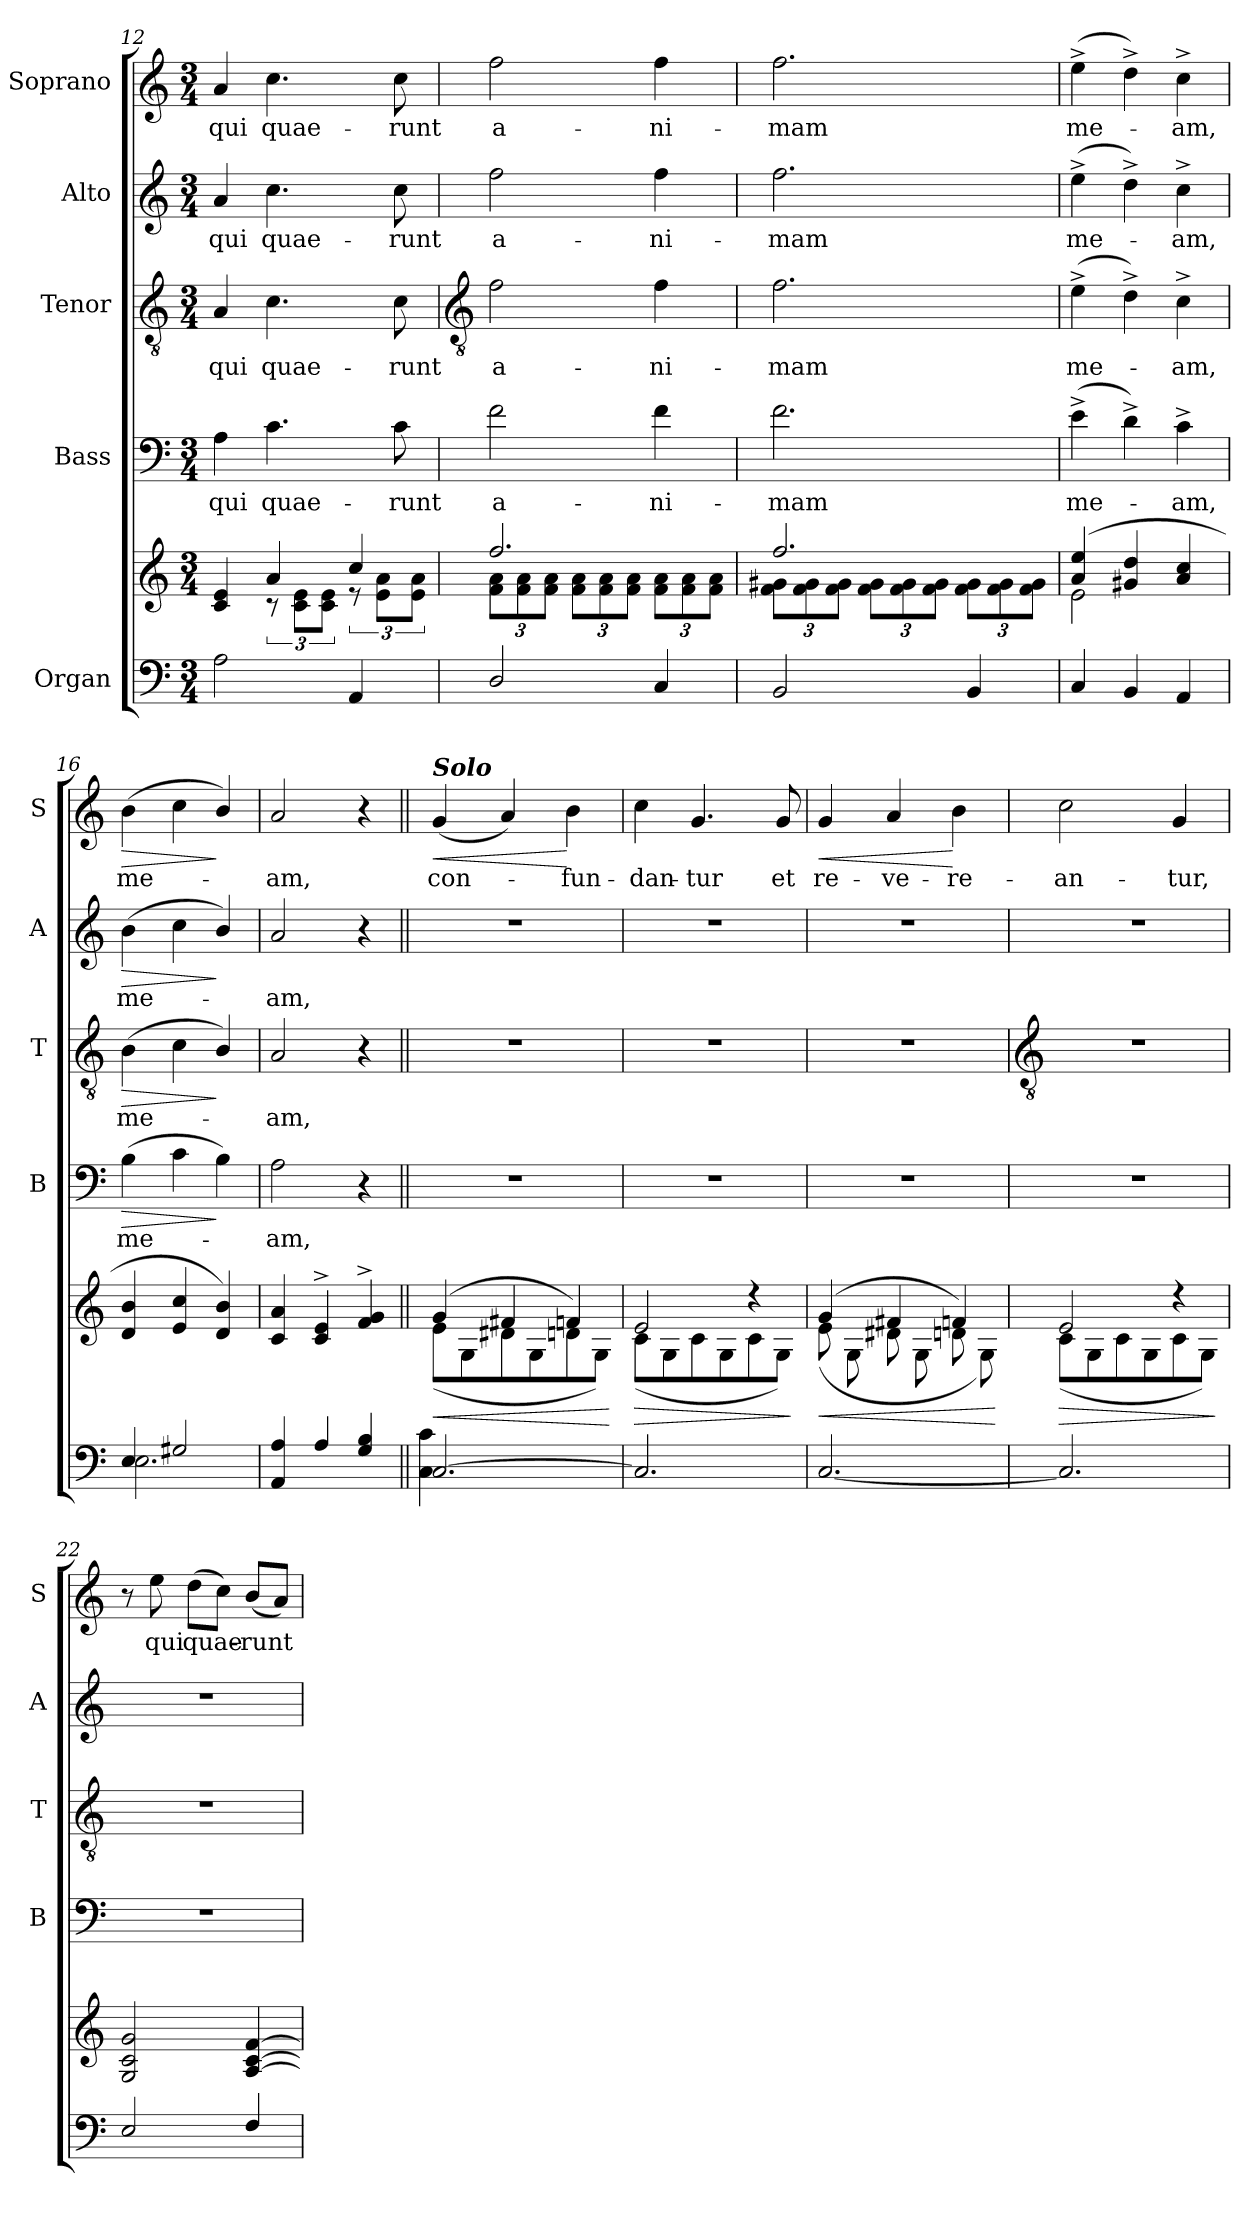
**kern	**kern	**dynam	**kern	**text	**dynam	**kern	**text	**dynam	**kern	**text	**dynam	**kern	**text	**dynam
*part5	*part5	*part5	*part4	*part4	*part4	*part3	*part3	*part3	*part2	*part2	*part2	*part1	*part1	*part1
*staff6	*staff5	*staff5/6	*staff4	*staff4	*staff4	*staff3	*staff3	*staff3	*staff2	*staff2	*staff2	*staff1	*staff1	*staff1
*I"Organ	*	*	*I"Bass	*	*	*I"Tenor	*	*	*I"Alto	*	*	*I"Soprano	*	*
*	*	*	*I'B	*	*	*I'T	*	*	*I'A	*	*	*I'S	*	*
*clefF4	*clefG2	*	*clefF4	*	*	*clefGv2	*	*	*clefG2	*	*	*clefG2	*	*
*k[]	*k[]	*	*k[]	*	*	*k[]	*	*	*k[]	*	*	*k[]	*	*
*C:	*C:	*	*C:	*	*	*C:	*	*	*C:	*	*	*C:	*	*
*M3/4	*M3/4	*	*M3/4	*	*	*M3/4	*	*	*M3/4	*	*	*M3/4	*	*
=12	=12	=12	=12	=12	=12	=12	=12	=12	=12	=12	=12	=12	=12	=12
*	*^	*	*	*	*	*	*	*	*	*	*	*	*	*
!	!	!	!	!	!LO:LY:b	!	!	!LO:LY:b	!	!	!LO:LY:b	!	!	!LO:LY:b	!
2A	4c/ 4e/	4ryy	.	4A	qui	.	4A	qui	.	4a	qui	.	4a	qui	.
!	!	!	!	!	!LO:LY:b	!	!	!LO:LY:b	!	!	!LO:LY:b	!	!	!LO:LY:b	!
.	4a/	12r	.	4.c	quae-	.	4.c	quae-	.	4.cc	quae-	.	4.cc	quae-	.
.	.	12c\ 12e\L	.	.	.	.	.	.	.	.	.	.	.	.	.
.	.	12c\ 12e\J	.	.	.	.	.	.	.	.	.	.	.	.	.
4AA	4cc/	12r	.	.	.	.	.	.	.	.	.	.	.	.	.
.	.	12e\ 12a\L	.	.	.	.	.	.	.	.	.	.	.	.	.
!	!	!	!	!	!LO:LY:b	!	!	!LO:LY:b	!	!	!LO:LY:b	!	!	!LO:LY:b	!
.	.	.	.	8c	-runt	.	8c	-runt	.	8cc	-runt	.	8cc	-runt	.
.	.	12e\ 12a\J	.	.	.	.	.	.	.	.	.	.	.	.	.
!!LO:LB:g=z
=13	=13	=13	=13	=13	=13	=13	=13	=13	=13	=13	=13	=13	=13	=13	=13
*	*	*	*	*	*	*	*clefGv2	*	*	*	*	*	*	*	*
*^	*	*	*	*	*	*	*	*	*	*	*	*	*	*	*
!	!LO:N:vis=1	!	!	!	!	!LO:LY:b	!	!	!LO:LY:b	!	!	!LO:LY:b	!	!	!LO:LY:b	!
2D/	2.ryy	2.ff/	12f\ 12a\L	.	2f	a-	.	2f	a-	.	2ff	a-	.	2ff	a-	.
.	.	.	12f\ 12a\	.	.	.	.	.	.	.	.	.	.	.	.	.
.	.	.	12f\ 12a\J	.	.	.	.	.	.	.	.	.	.	.	.	.
.	.	.	12f\ 12a\L	.	.	.	.	.	.	.	.	.	.	.	.	.
.	.	.	12f\ 12a\	.	.	.	.	.	.	.	.	.	.	.	.	.
.	.	.	12f\ 12a\J	.	.	.	.	.	.	.	.	.	.	.	.	.
!	!	!	!	!	!	!LO:LY:b	!	!	!LO:LY:b	!	!	!LO:LY:b	!	!	!LO:LY:b	!
4C	.	.	12f\ 12a\L	.	4f	-ni-	.	4f	-ni-	.	4ff	-ni-	.	4ff	-ni-	.
.	.	.	12f\ 12a\	.	.	.	.	.	.	.	.	.	.	.	.	.
.	.	.	12f\ 12a\J	.	.	.	.	.	.	.	.	.	.	.	.	.
=14	=14	=14	=14	=14	=14	=14	=14	=14	=14	=14	=14	=14	=14	=14	=14	=14
!	!LO:N:vis=1	!	!	!	!	!LO:LY:b	!	!	!LO:LY:b	!	!	!LO:LY:b	!	!	!LO:LY:b	!
2BB	2.ryy	2.ff/	12f\ 12g#X\L	.	2.f	-mam	.	2.f	-mam	.	2.ff	-mam	.	2.ff	-mam	.
.	.	.	12f\ 12g#\	.	.	.	.	.	.	.	.	.	.	.	.	.
.	.	.	12f\ 12g#\J	.	.	.	.	.	.	.	.	.	.	.	.	.
.	.	.	12f\ 12g#\L	.	.	.	.	.	.	.	.	.	.	.	.	.
.	.	.	12f\ 12g#\	.	.	.	.	.	.	.	.	.	.	.	.	.
.	.	.	12f\ 12g#\J	.	.	.	.	.	.	.	.	.	.	.	.	.
4BB	.	.	12f\ 12g#\L	.	.	.	.	.	.	.	.	.	.	.	.	.
.	.	.	12f\ 12g#\	.	.	.	.	.	.	.	.	.	.	.	.	.
.	.	.	12f\ 12g#\J	.	.	.	.	.	.	.	.	.	.	.	.	.
=15	=15	=15	=15	=15	=15	=15	=15	=15	=15	=15	=15	=15	=15	=15	=15	=15
!	!LO:N:vis=1	!	!	!	!	!LO:LY:b	!	!	!LO:LY:b	!	!	!LO:LY:b	!	!	!LO:LY:b	!
4C	2.ryy	(>4a/ 4ee/	2e\	.	(>4e^	me-	.	(>4e^	me-	.	(>4ee^	me-	.	(>4ee^	me-	.
4BB	.	4g#X/ 4dd/	.	.	4d^)	.	.	4d^)	.	.	4dd^)	.	.	4dd^)	.	.
!	!	!	!	!	!	!LO:LY:b	!	!	!LO:LY:b	!	!	!LO:LY:b	!	!	!LO:LY:b	!
4AA	.	4a/ 4cc/	4ryy	.	4c^	am,	.	4c^	am,	.	4cc^	am,	.	4cc^	am,	.
=16	=16	=16	=16	=16	=16	=16	=16	=16	=16	=16	=16	=16	=16	=16	=16	=16
*	*^	*	*	*	*	*	*	*	*	*	*	*	*	*	*	*
!	!	!LO:N:vis=1	!	!	!	!	!LO:LY:b	!LO:HP:b	!	!LO:LY:b	!LO:HP:b	!	!LO:LY:b	!LO:HP:b	!	!LO:LY:b	!LO:HP:b
*	*	*	*v	*v	*	*	*	*	*	*	*	*	*	*	*	*	*
4E/	2.E	2.ryy	4d/ 4b/	.	(>4B	me-	>	(>4B	me-	>	(>4b	me-	>	(>4b	me-	>
2G#X/	.	.	4e/ 4cc/	.	4c	.	.	4c	.	.	4cc	.	.	4cc	.	.
.	.	.	4d/ 4b/)	.	4B\)	.	]	4B/)	.	]	4b/)	.	]	4b/)	.	]
*	*v	*v	*	*	*	*	*	*	*	*	*	*	*	*	*	*
=17	=17	=17	=17	=17	=17	=17	=17	=17	=17	=17	=17	=17	=17	=17	=17
*	*	*^	*	*	*	*	*	*	*	*	*	*	*	*	*
!	!LO:N:vis=1	!	!LO:N:vis=1	!	!	!LO:LY:b	!	!	!LO:LY:b	!	!	!LO:LY:b	!	!	!LO:LY:b	!
4AA 4A	2.ryy	4c/ 4a/	2.ryy	.	2A	am,	.	2A	am,	.	2a	am,	.	2a	am,	.
4A	.	4c/^ 4e/^	.	.	.	.	.	.	.	.	.	.	.	.	.	.
4G 4B	.	4f/^ 4g/^	.	.	4r	.	.	4r	.	.	4r	.	.	4r	.	.
=18||	=18||	=18||	=18||	=18||	=18||	=18||	=18||	=18||	=18||	=18||	=18||	=18||	=18||	=18||	=18||	=18||
!	!	!	!	!	!	!	!	!	!	!	!	!	!	!LO:TX:a:Bi:t=Solo	!	!
!	!	!	!	!LO:HP:b	!LO:N:vis=1	!	!	!LO:N:vis=1	!	!	!LO:N:vis=1	!	!	!	!LO:LY:b	!LO:HP:b
[2.C	4C\ 4c\	(>4g/	(<8e\L	<	2.r	.	.	2.r	.	.	2.r	.	.	(<4g	con-	<
.	.	.	8G\	.	.	.	.	.	.	.	.	.	.	.	.	.
.	2ryy	4f#X/	8d#X\	.	.	.	.	.	.	.	.	.	.	4a)	.	.
.	.	.	8G\	.	.	.	.	.	.	.	.	.	.	.	.	.
!	!	!	!	!	!	!	!	!	!	!	!	!	!	!	!LO:LY:b	!
.	.	4fn/)	8dn\	.	.	.	.	.	.	.	.	.	.	4b	fun-	[
.	.	.	8G\J)	.	.	.	.	.	.	.	.	.	.	.	.	.
*v	*v	*	*	*	*	*	*	*	*	*	*	*	*	*	*	*
*	*v	*v	*	*	*	*	*	*	*	*	*	*	*	*	*
.	.	[	.	.	.	.	.	.	.	.	.	.	.	.
=19	=19	=19	=19	=19	=19	=19	=19	=19	=19	=19	=19	=19	=19	=19
*^	*	*	*	*	*	*	*	*	*	*	*	*	*	*
!	!LO:N:vis=1	!	!LO:HP:b	!LO:N:vis=1	!	!	!LO:N:vis=1	!	!	!LO:N:vis=1	!	!	!	!LO:LY:b	!
*	*	*^	*	*	*	*	*	*	*	*	*	*	*	*	*
2.C]	2.ryy	2e/	(<8c\L	>	2.r	.	.	2.r	.	.	2.r	.	.	4cc	-dan-	.
.	.	.	8G\	.	.	.	.	.	.	.	.	.	.	.	.	.
!	!	!	!	!	!	!	!	!	!	!	!	!	!	!	!LO:LY:b	!
.	.	.	8c\	.	.	.	.	.	.	.	.	.	.	4.g	-tur	.
.	.	.	8G\	.	.	.	.	.	.	.	.	.	.	.	.	.
.	.	4r	8c\	.	.	.	.	.	.	.	.	.	.	.	.	.
!	!	!	!	!	!	!	!	!	!	!	!	!	!	!	!LO:LY:b	!
.	.	.	8G\J)	.	.	.	.	.	.	.	.	.	.	8g	et	.
*v	*v	*	*	*	*	*	*	*	*	*	*	*	*	*	*	*
*	*v	*v	*	*	*	*	*	*	*	*	*	*	*	*	*
.	.	]	.	.	.	.	.	.	.	.	.	.	.	.
=20	=20	=20	=20	=20	=20	=20	=20	=20	=20	=20	=20	=20	=20	=20
*^	*	*	*	*	*	*	*	*	*	*	*	*	*	*
!	!LO:N:vis=1	!	!LO:HP:b	!LO:N:vis=1	!	!	!LO:N:vis=1	!	!	!LO:N:vis=1	!	!	!	!LO:LY:b	!LO:HP:b
*	*	*^	*	*	*	*	*	*	*	*	*	*	*	*	*
[2.C	2.ryy	(>4g/	(<8e\L	<	2.r	.	.	2.r	.	.	2.r	.	.	4g	re-	<
.	.	.	8G\	.	.	.	.	.	.	.	.	.	.	.	.	.
!	!	!	!	!	!	!	!	!	!	!	!	!	!	!	!LO:LY:b	!
.	.	4f#X/	8d#X\	.	.	.	.	.	.	.	.	.	.	4a	-ve-	.
.	.	.	8G\	.	.	.	.	.	.	.	.	.	.	.	.	.
!	!	!	!	!	!	!	!	!	!	!	!	!	!	!	!LO:LY:b	!
.	.	4fn/)	8dn\	.	.	.	.	.	.	.	.	.	.	4b	-re-	[
.	.	.	8G\)	.	.	.	.	.	.	.	.	.	.	.	.	.
*v	*v	*	*	*	*	*	*	*	*	*	*	*	*	*	*	*
*	*v	*v	*	*	*	*	*	*	*	*	*	*	*	*	*
.	.	[	.	.	.	.	.	.	.	.	.	.	.	.
!!LO:LB:g=z
=21	=21	=21	=21	=21	=21	=21	=21	=21	=21	=21	=21	=21	=21	=21
*	*	*	*	*	*	*clefGv2	*	*	*	*	*	*	*	*
*^	*	*	*	*	*	*	*	*	*	*	*	*	*	*
!	!LO:N:vis=1	!	!LO:HP:b	!LO:N:vis=1	!	!	!LO:N:vis=1	!	!	!LO:N:vis=1	!	!	!	!LO:LY:b	!
*	*	*^	*	*	*	*	*	*	*	*	*	*	*	*	*
2.C]	2.ryy	2e/	(<8c\L	>	2.r	.	.	2.r	.	.	2.r	.	.	2cc	-an-	.
.	.	.	8G\	.	.	.	.	.	.	.	.	.	.	.	.	.
.	.	.	8c\	.	.	.	.	.	.	.	.	.	.	.	.	.
.	.	.	8G\	.	.	.	.	.	.	.	.	.	.	.	.	.
!	!	!	!	!	!	!	!	!	!	!	!	!	!	!	!LO:LY:b	!
.	.	4r	8c\	.	.	.	.	.	.	.	.	.	.	4g	-tur,	.
.	.	.	8G\J)	.	.	.	.	.	.	.	.	.	.	.	.	.
*v	*v	*	*	*	*	*	*	*	*	*	*	*	*	*	*	*
*	*v	*v	*	*	*	*	*	*	*	*	*	*	*	*	*
.	.	]	.	.	.	.	.	.	.	.	.	.	.	.
=22	=22	=22	=22	=22	=22	=22	=22	=22	=22	=22	=22	=22	=22	=22
*^	*^	*	*	*	*	*	*	*	*	*	*	*	*	*
!	!LO:N:vis=1	!	!LO:N:vis=1	!	!LO:N:vis=1	!	!	!LO:N:vis=1	!	!	!LO:N:vis=1	!	!	!	!	!
2E	2.ryy	2G/ 2c/ 2g/	2.ryy	.	2.r	.	.	2.r	.	.	2.r	.	.	8r	.	.
!	!	!	!	!	!	!	!	!	!	!	!	!	!	!	!LO:LY:b	!
.	.	.	.	.	.	.	.	.	.	.	.	.	.	8ee	qui	.
!	!	!	!	!	!	!	!	!	!	!	!	!	!	!	!LO:LY:b	!
.	.	.	.	.	.	.	.	.	.	.	.	.	.	(>8ddL	quae-	.
.	.	.	.	.	.	.	.	.	.	.	.	.	.	8ccJ)	.	.
!	!	!	!	!	!	!	!	!	!	!	!	!	!	!	!LO:LY:b	!
4F	.	[4A/ [4c/ [4f/	.	.	.	.	.	.	.	.	.	.	.	(<8bL	runt	.
.	.	.	.	.	.	.	.	.	.	.	.	.	.	8aJ)	.	.
*v	*v	*	*	*	*	*	*	*	*	*	*	*	*	*	*	*
*	*v	*v	*	*	*	*	*	*	*	*	*	*	*	*	*
=	=	=	=	=	=	=	=	=	=	=	=	=	=	=
*-	*-	*-	*-	*-	*-	*-	*-	*-	*-	*-	*-	*-	*-	*-
